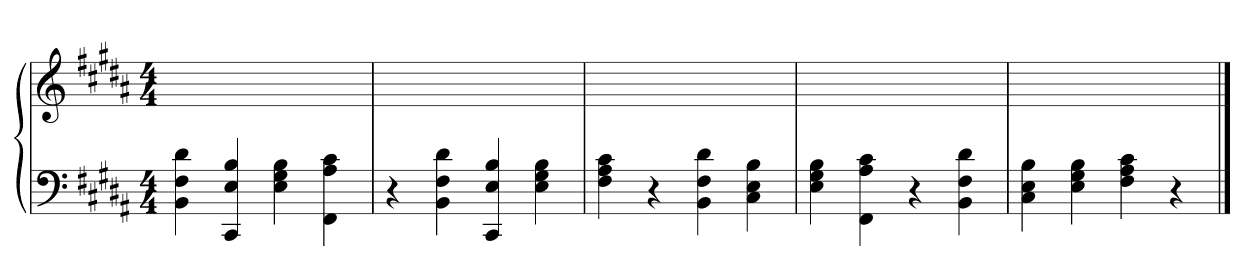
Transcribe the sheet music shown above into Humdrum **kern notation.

**kern	**kern
*part2	*part1
*staff2	*staff1
*clefF4	*clefG2
*k[f#c#g#d#a#]	*k[f#c#g#d#a#]
*B:	*B:
*M4/4	*M4/4
*MM60	*MM60
=1	=1
4BB 4F# 4d#	1ryy
4CC# 4E 4B	.
4E 4G# 4B	.
4FF# 4A# 4c#	.
=2	=2
4r	1ryy
4BB 4F# 4d#	.
4CC# 4E 4B	.
4E 4G# 4B	.
=3	=3
4F# 4A# 4c#	1ryy
4r	.
4BB 4F# 4d#	.
4C# 4E 4B	.
=4	=4
4E 4G# 4B	1ryy
4FF# 4A# 4c#	.
4r	.
4BB 4F# 4d#	.
=5	=5
4C# 4E 4B	1ryy
4E 4G# 4B	.
4F# 4A# 4c#	.
4r	.
==	==
*-	*-
